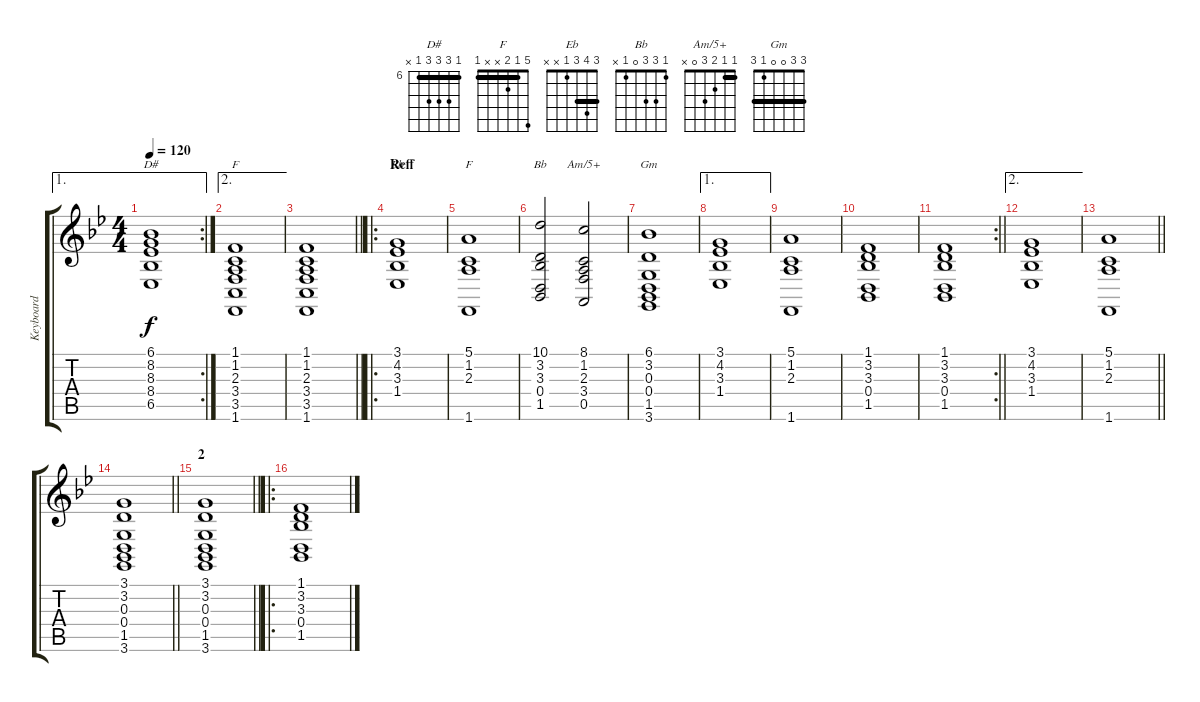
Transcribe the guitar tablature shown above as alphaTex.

\track ("Keyboard" "Keyboard") {instrument stringensemble1}
\staff {score tabs}
\tuning (E4 B3 G3 D3 A2 E2) {hide}
\chord ("D#" 6 8 8 8 6 x) {firstfret 6 barre 6}
\chord ("F" 1 1 2 3 3 1) {barre 0}
\chord ("Eb" 3 4 3 1 x x) {barre 3}
\chord ("F" 5 1 2 x x 1) {barre 1}
\chord ("Bb" 1 3 3 0 1 x)
\chord ("Am/5+" 1 1 2 3 0 x) {barre 1}
\chord ("Gm" 3 3 0 0 1 3) {barre 3}
\ae 1
\rc 2
\ts (4 4)
\tempo 120
\clef g2
\ks bb
(6.1 8.2 8.3 8.4 6.5).1{ch "D#" dy f} |
\ae 2
(1.1 1.2 2.3 3.4 3.5 1.6).1{ch "F"} |
\barLineRight lightlight
(1.1 1.2 2.3 3.4 3.5 1.6).1 |
\ro
\section ("" "Reff")
(3.1 4.2 3.3 1.4).1{ch "Eb"} |
(5.1 1.2 2.3 1.6).1{ch "F"} |
(10.1 3.2 3.3 0.4 1.5).2{ch "Bb"} (8.1 1.2 2.3 3.4 0.5).2{ch "Am/5+"} |
(6.1 3.2 0.3 0.4 1.5 3.6).1{ch "Gm"} |
\ae 1
(3.1 4.2 3.3 1.4).1 |
(5.1 1.2 2.3 1.6).1 |
(1.1 3.2 3.3 0.4 1.5).1 |
\rc 2
\barLineRight lightlight
(1.1 3.2 3.3 0.4 1.5).1 |
\ae 2
(3.1 4.2 3.3 1.4).1 |
\barLineRight lightlight
(5.1 1.2 2.3 1.6).1 |
\barLineRight lightlight
(3.1 3.2 0.3 0.4 1.5 3.6).1 |
\section ("" "2")
\barLineRight lightlight
(3.1 3.2 0.3 0.4 1.5 3.6).1 |
\ro
(1.1 3.2 3.3 0.4 1.5).1
